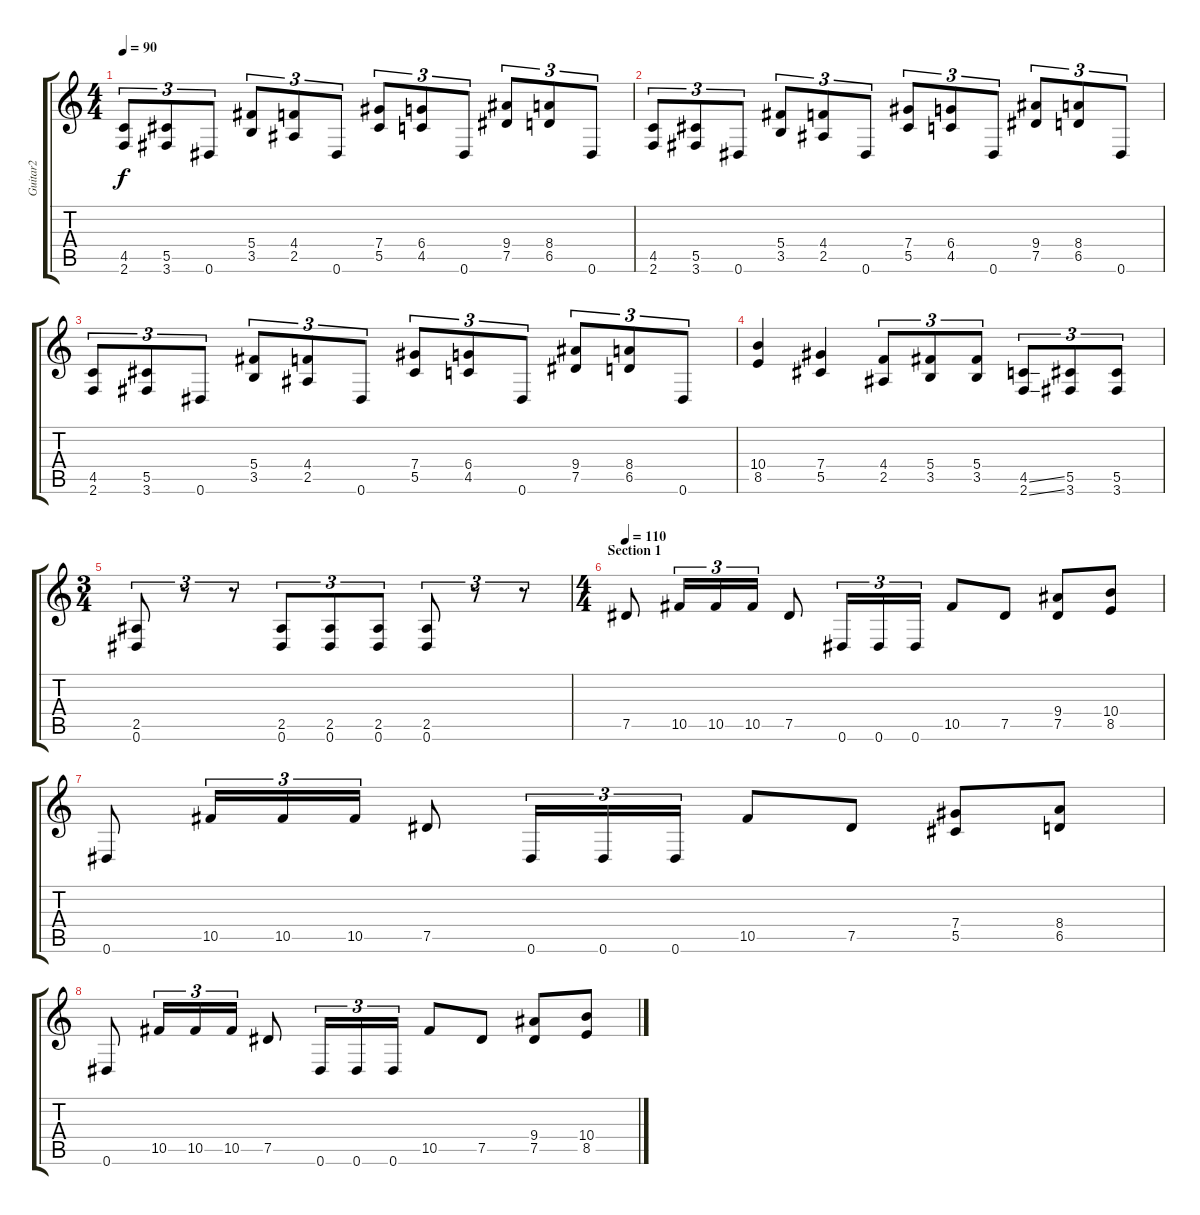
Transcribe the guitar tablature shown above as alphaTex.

\track ("Guitar2" "Guitar2") {instrument overdrivenguitar}
\staff {score tabs}
\tuning (Eb4 Bb3 Gb3 Db3 Ab2 Eb2) {hide}
\ts (4 4)
\tempo 90
\clef g2
\ks c
(4.5 2.6).8{tu (3 2) dy f} (5.5 3.6).8{tu (3 2)} 0.6.8{tu (3 2)} (5.4 3.5).8{tu (3 2)} (4.4 2.5).8{tu (3 2)} 0.6.8{tu (3 2)} (7.4 5.5).8{tu (3 2)} (6.4 4.5).8{tu (3 2)} 0.6.8{tu (3 2)} (9.4 7.5).8{tu (3 2)} (8.4 6.5).8{tu (3 2)} 0.6.8{tu (3 2)} |
(4.5 2.6).8{tu (3 2)} (5.5 3.6).8{tu (3 2)} 0.6.8{tu (3 2)} (5.4 3.5).8{tu (3 2)} (4.4 2.5).8{tu (3 2)} 0.6.8{tu (3 2)} (7.4 5.5).8{tu (3 2)} (6.4 4.5).8{tu (3 2)} 0.6.8{tu (3 2)} (9.4 7.5).8{tu (3 2)} (8.4 6.5).8{tu (3 2)} 0.6.8{tu (3 2)} |
(4.5 2.6).8{tu (3 2)} (5.5 3.6).8{tu (3 2)} 0.6.8{tu (3 2)} (5.4 3.5).8{tu (3 2)} (4.4 2.5).8{tu (3 2)} 0.6.8{tu (3 2)} (7.4 5.5).8{tu (3 2)} (6.4 4.5).8{tu (3 2)} 0.6.8{tu (3 2)} (9.4 7.5).8{tu (3 2)} (8.4 6.5).8{tu (3 2)} 0.6.8{tu (3 2)} |
(10.4 8.5).4 (7.4 5.5).4 (4.4 2.5).8{tu (3 2)} (5.4 3.5).8{tu (3 2)} (5.4 3.5).8{tu (3 2)} (4.5{ss} 2.6{ss}).8{tu (3 2)} (5.5 3.6).8{tu (3 2)} (5.5 3.6).8{tu (3 2)} |
\ts (3 4)
(2.5 0.6).8{tu (3 2)} r.8{tu (3 2)} r.8{tu (3 2)} (2.5 0.6).8{tu (3 2)} (2.5 0.6).8{tu (3 2)} (2.5 0.6).8{tu (3 2)} (2.5 0.6).8{tu (3 2)} r.8{tu (3 2)} r.8{tu (3 2)} |
\ts (4 4)
\section ("" "Section 1")
\tempo 110
7.5.8 10.5.16{tu (3 2)} 10.5.16{tu (3 2)} 10.5.16{tu (3 2)} 7.5.8 0.6.16{tu (3 2)} 0.6.16{tu (3 2)} 0.6.16{tu (3 2)} 10.5.8 7.5.8 (9.4 7.5).8 (10.4 8.5).8 |
0.6.8 10.5.16{tu (3 2)} 10.5.16{tu (3 2)} 10.5.16{tu (3 2)} 7.5.8 0.6.16{tu (3 2)} 0.6.16{tu (3 2)} 0.6.16{tu (3 2)} 10.5.8 7.5.8 (7.4 5.5).8 (8.4 6.5).8 |
0.6.8 10.5.16{tu (3 2)} 10.5.16{tu (3 2)} 10.5.16{tu (3 2)} 7.5.8 0.6.16{tu (3 2)} 0.6.16{tu (3 2)} 0.6.16{tu (3 2)} 10.5.8 7.5.8 (9.4 7.5).8 (10.4 8.5).8
